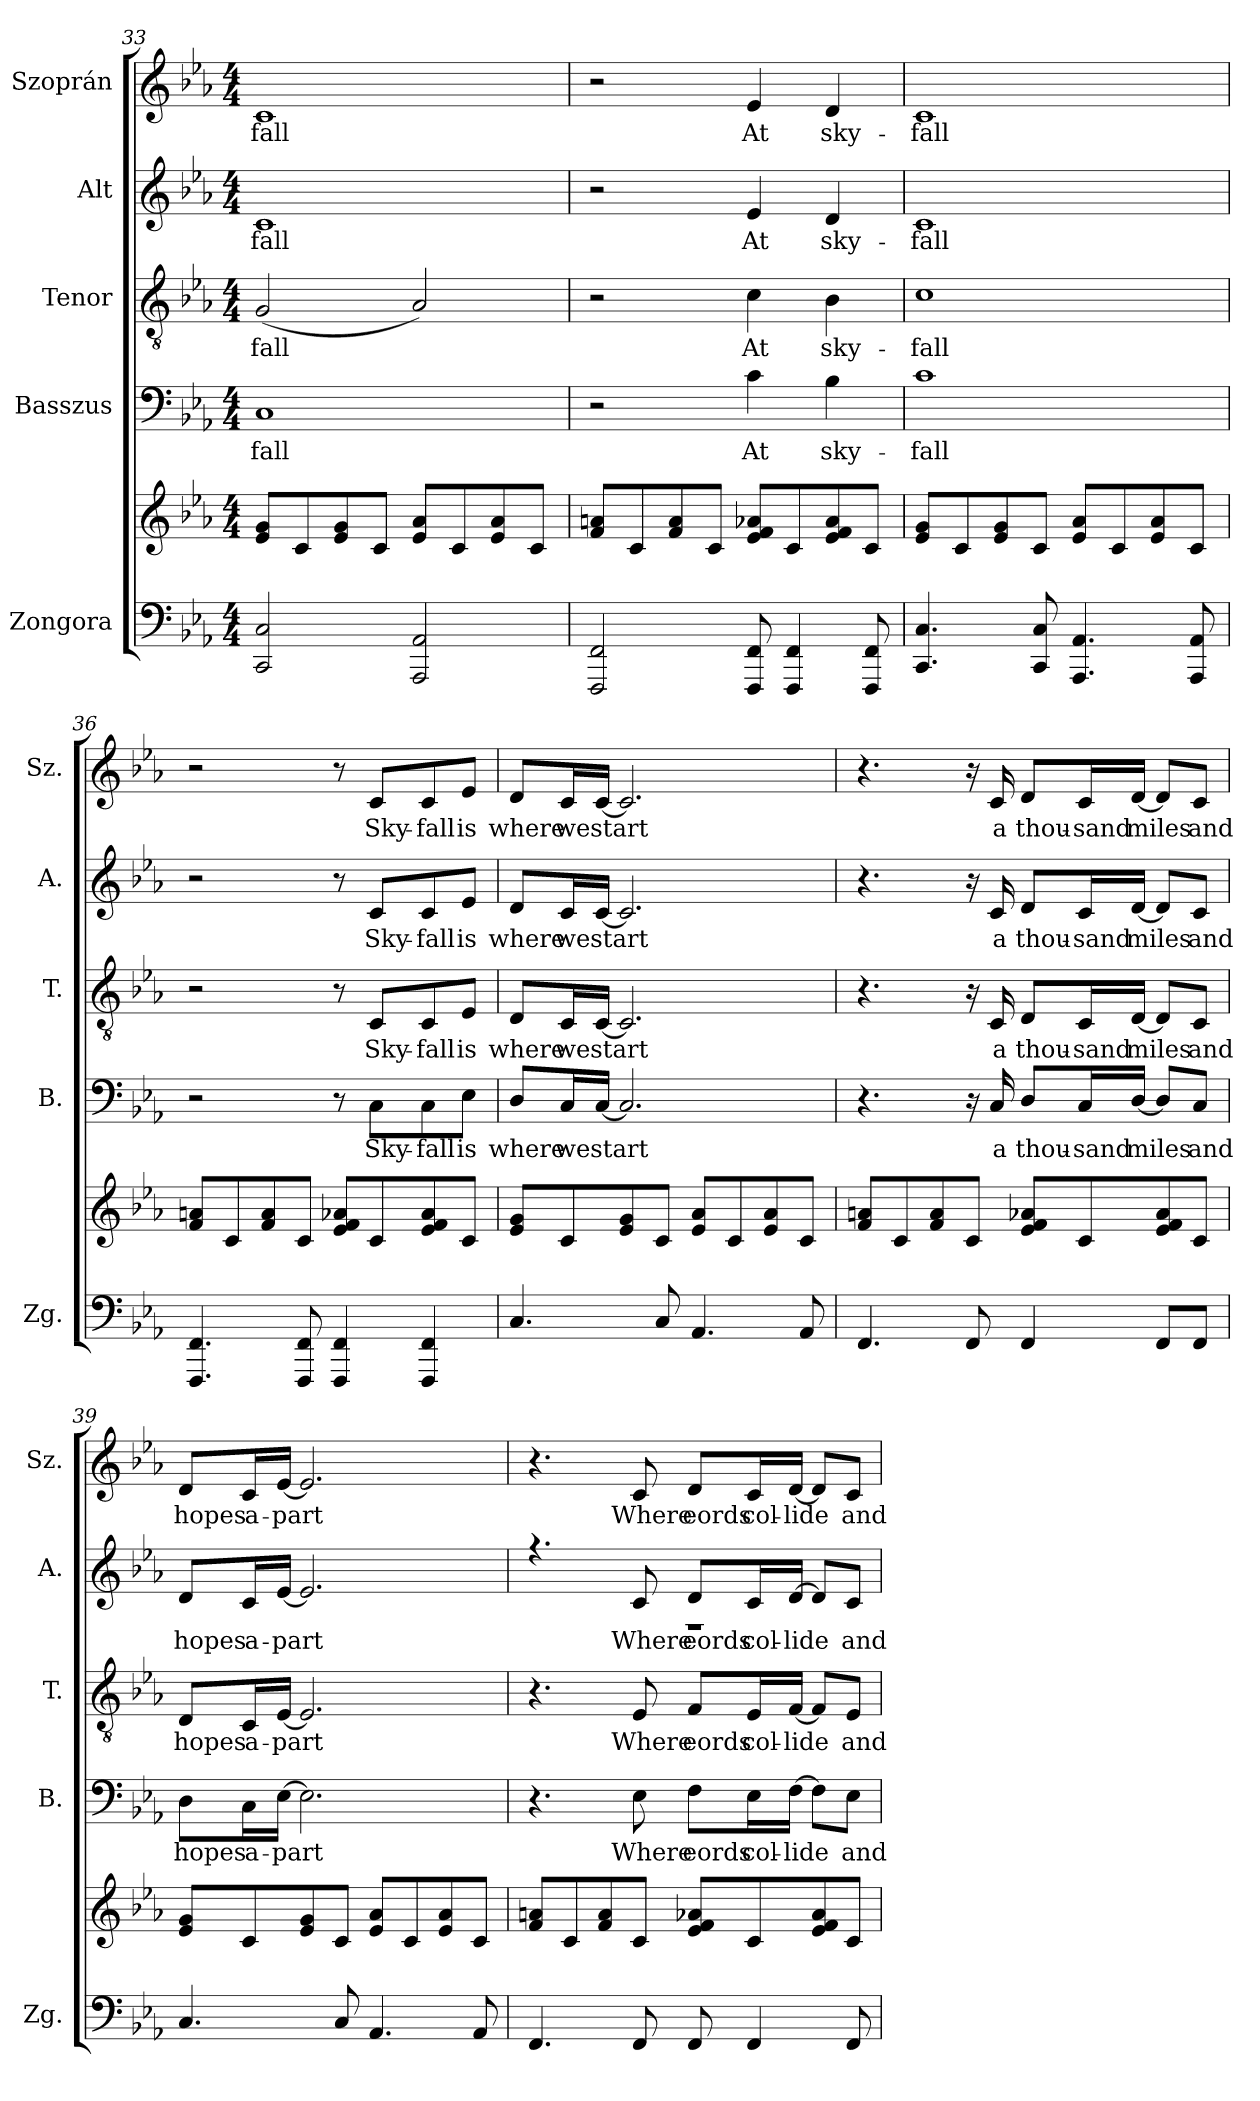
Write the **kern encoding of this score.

**kern	**kern	**kern	**text	**kern	**text	**kern	**text	**kern	**text
*part5	*part5	*part4	*part4	*part3	*part3	*part2	*part2	*part1	*part1
*staff6	*staff5	*staff4	*staff4	*staff3	*staff3	*staff2	*staff2	*staff1	*staff1
*I"Zongora	*	*I"Basszus	*	*I"Tenor	*	*I"Alt	*	*I"Szoprán	*
*I'Zg.	*	*I'B.	*	*I'T.	*	*I'A.	*	*I'Sz.	*
*clefF4	*clefG2	*clefF4	*	*clefGv2	*	*clefG2	*	*clefG2	*
*k[b-e-a-]	*k[b-e-a-]	*k[b-e-a-]	*	*k[b-e-a-]	*	*k[b-e-a-]	*	*k[b-e-a-]	*
*M4/4	*M4/4	*M4/4	*	*M4/4	*	*M4/4	*	*M4/4	*
=33	=33	=33	=33	=33	=33	=33	=33	=33	=33
!	!	!	!LO:LY:b	!	!LO:LY:b	!	!LO:LY:b	!	!LO:LY:b
2CC/ 2C/	8e-/ 8g/L	1C	-fall	(<2G/	-fall	1c	-fall	1c	-fall
.	8c/	.	.	.	.	.	.	.	.
.	8e-/ 8g/	.	.	.	.	.	.	.	.
.	8c/J	.	.	.	.	.	.	.	.
2AAA-/ 2AA-/	8e-/ 8a-/L	.	.	2A-/)	.	.	.	.	.
.	8c/	.	.	.	.	.	.	.	.
.	8e-/ 8a-/	.	.	.	.	.	.	.	.
.	8c/J	.	.	.	.	.	.	.	.
!!LO:PB:g=z
=34	=34	=34	=34	=34	=34	=34	=34	=34	=34
2FFF/ 2FF/	8f/ 8an/L	2r	.	2r	.	2r	.	2r	.
.	8c/	.	.	.	.	.	.	.	.
.	8f/ 8a/	.	.	.	.	.	.	.	.
.	8c/J	.	.	.	.	.	.	.	.
!	!	!	!LO:LY:b	!	!LO:LY:b	!	!LO:LY:b	!	!LO:LY:b
8FFF/ 8FF/	8e-/ 8f/ 8a-X/L	4c\	At	4c\	At	4e-/	At	4e-/	At
4FFF/ 4FF/	8c/	.	.	.	.	.	.	.	.
!	!	!	!LO:LY:b	!	!LO:LY:b	!	!LO:LY:b	!	!LO:LY:b
.	8e-/ 8f/ 8a-/	4B-\	sky-	4B-\	sky-	4d/	sky-	4d/	sky-
8FFF/ 8FF/	8c/J	.	.	.	.	.	.	.	.
=35	=35	=35	=35	=35	=35	=35	=35	=35	=35
!	!	!	!LO:LY:b	!	!LO:LY:b	!	!LO:LY:b	!	!LO:LY:b
4.CC/ 4.C/	8e-/ 8g/L	1c	-fall	1c	-fall	1c	-fall	1c	-fall
.	8c/	.	.	.	.	.	.	.	.
.	8e-/ 8g/	.	.	.	.	.	.	.	.
8CC/ 8C/	8c/J	.	.	.	.	.	.	.	.
4.AAA-/ 4.AA-/	8e-/ 8a-/L	.	.	.	.	.	.	.	.
.	8c/	.	.	.	.	.	.	.	.
.	8e-/ 8a-/	.	.	.	.	.	.	.	.
8AAA-/ 8AA-/	8c/J	.	.	.	.	.	.	.	.
=36	=36	=36	=36	=36	=36	=36	=36	=36	=36
4.FFF/ 4.FF/	8f/ 8an/L	2r	.	2r	.	2r	.	2r	.
.	8c/	.	.	.	.	.	.	.	.
.	8f/ 8a/	.	.	.	.	.	.	.	.
8FFF/ 8FF/	8c/J	.	.	.	.	.	.	.	.
4FFF/ 4FF/	8e-/ 8f/ 8a-X/L	8r	.	8r	.	8r	.	8r	.
!	!	!	!LO:LY:b	!	!LO:LY:b	!	!LO:LY:b	!	!LO:LY:b
.	8c/	8C\L	Sky-	8C/L	Sky-	8c/L	Sky-	8c/L	Sky-
!	!	!	!LO:LY:b	!	!LO:LY:b	!	!LO:LY:b	!	!LO:LY:b
4FFF/ 4FF/	8e-/ 8f/ 8a-/	8C\	-fall	8C/	-fall	8c/	-fall	8c/	-fall
!	!	!	!LO:LY:b	!	!LO:LY:b	!	!LO:LY:b	!	!LO:LY:b
.	8c/J	8E-\J	is	8E-/J	is	8e-/J	is	8e-/J	is
=37	=37	=37	=37	=37	=37	=37	=37	=37	=37
!	!	!	!LO:LY:b	!	!LO:LY:b	!	!LO:LY:b	!	!LO:LY:b
4.C/	8e-/ 8g/L	8D/L	where	8D/L	where	8d/L	where	8d/L	where
!	!	!	!LO:LY:b	!	!LO:LY:b	!	!LO:LY:b	!	!LO:LY:b
.	8c/	16C/L	we	16C/L	we	16c/L	we	16c/L	we
!	!	!	!LO:LY:b	!	!LO:LY:b	!	!LO:LY:b	!	!LO:LY:b
.	.	[16C/JJ	start	[16C/JJ	start	[16c/JJ	start	[16c/JJ	start
.	8e-/ 8g/	2.C/]	.	2.C/]	.	2.c/]	.	2.c/]	.
8C/	8c/J	.	.	.	.	.	.	.	.
4.AA-/	8e-/ 8a-/L	.	.	.	.	.	.	.	.
.	8c/	.	.	.	.	.	.	.	.
.	8e-/ 8a-/	.	.	.	.	.	.	.	.
8AA-/	8c/J	.	.	.	.	.	.	.	.
!!LO:LB:g=z
=38	=38	=38	=38	=38	=38	=38	=38	=38	=38
4.FF/	8f/ 8an/L	4.r	.	4.r	.	4.r	.	4.r	.
.	8c/	.	.	.	.	.	.	.	.
.	8f/ 8a/	.	.	.	.	.	.	.	.
8FF/	8c/J	16r	.	16r	.	16r	.	16r	.
!	!	!	!LO:LY:b	!	!LO:LY:b	!	!LO:LY:b	!	!LO:LY:b
.	.	16C/	a	16C/	a	16c/	a	16c/	a
!	!	!	!LO:LY:b	!	!LO:LY:b	!	!LO:LY:b	!	!LO:LY:b
4FF/	8e-/ 8f/ 8a-X/L	8D/L	thou-	8D/L	thou-	8d/L	thou-	8d/L	thou-
!	!	!	!LO:LY:b	!	!LO:LY:b	!	!LO:LY:b	!	!LO:LY:b
.	8c/	16C/L	-sand	16C/L	-sand	16c/L	-sand	16c/L	-sand
!	!	!	!LO:LY:b	!	!LO:LY:b	!	!LO:LY:b	!	!LO:LY:b
.	.	[16D/JJ	miles	[16D/JJ	miles	[16d/JJ	miles	[16d/JJ	miles
8FF/L	8e-/ 8f/ 8a-/	8D/L]	.	8D/L]	.	8d/L]	.	8d/L]	.
!	!	!	!LO:LY:b	!	!LO:LY:b	!	!LO:LY:b	!	!LO:LY:b
8FF/J	8c/J	8C/J	and	8C/J	and	8c/J	and	8c/J	and
=39	=39	=39	=39	=39	=39	=39	=39	=39	=39
!	!	!	!LO:LY:b	!	!LO:LY:b	!	!LO:LY:b	!	!LO:LY:b
4.C/	8e-/ 8g/L	8D\L	hopes	8D/L	hopes	8d/L	hopes	8d/L	hopes
!	!	!	!LO:LY:b	!	!LO:LY:b	!	!LO:LY:b	!	!LO:LY:b
.	8c/	16C\L	a-	16C/L	a-	16c/L	a-	16c/L	a-
!	!	!	!LO:LY:b	!	!LO:LY:b	!	!LO:LY:b	!	!LO:LY:b
.	.	[16E-\JJ	-part	[16E-/JJ	-part	[16e-/JJ	-part	[16e-/JJ	-part
.	8e-/ 8g/	2.E-\]	.	2.E-/]	.	2.e-/]	.	2.e-/]	.
8C/	8c/J	.	.	.	.	.	.	.	.
4.AA-/	8e-/ 8a-/L	.	.	.	.	.	.	.	.
.	8c/	.	.	.	.	.	.	.	.
.	8e-/ 8a-/	.	.	.	.	.	.	.	.
8AA-/	8c/J	.	.	.	.	.	.	.	.
=40	=40	=40	=40	=40	=40	=40	=40	=40	=40
*	*	*	*	*	*	*^	*	*	*
4.FF/	8f/ 8an/L	4.r	.	4.r	.	4.r	1r	.	4.r	.
.	8c/	.	.	.	.	.	.	.	.	.
.	8f/ 8a/	.	.	.	.	.	.	.	.	.
!	!	!	!LO:LY:b	!	!LO:LY:b	!	!	!LO:LY:b	!	!LO:LY:b
8FF/	8c/J	8E-\	Where	8E-/	Where	8c/	.	Where	8c/	Where
!	!	!	!LO:LY:b	!	!LO:LY:b	!	!	!LO:LY:b	!	!LO:LY:b
8FF/	8e-/ 8f/ 8a-X/L	8F\L	eords	8F/L	eords	8d/L	.	eords	8d/L	eords
!	!	!	!LO:LY:b	!	!LO:LY:b	!	!	!LO:LY:b	!	!LO:LY:b
4FF/	8c/	16E-\L	col-	16E-/L	col-	16c/L	.	col-	16c/L	col-
!	!	!	!LO:LY:b	!	!LO:LY:b	!	!	!LO:LY:b	!	!LO:LY:b
.	.	[16F\JJ	-lide	[16F/JJ	-lide	[16d/JJ	.	-lide	[16d/JJ	-lide
.	8e-/ 8f/ 8a-/	8F\L]	.	8F/L]	.	8d/L]	.	.	8d/L]	.
!	!	!	!LO:LY:b	!	!LO:LY:b	!	!	!LO:LY:b	!	!LO:LY:b
8FF/	8c/J	8E-\J	and	8E-/J	and	8c/J	.	and	8c/J	and
*	*	*	*	*	*	*v	*v	*	*	*
=	=	=	=	=	=	=	=	=	=
*-	*-	*-	*-	*-	*-	*-	*-	*-	*-
